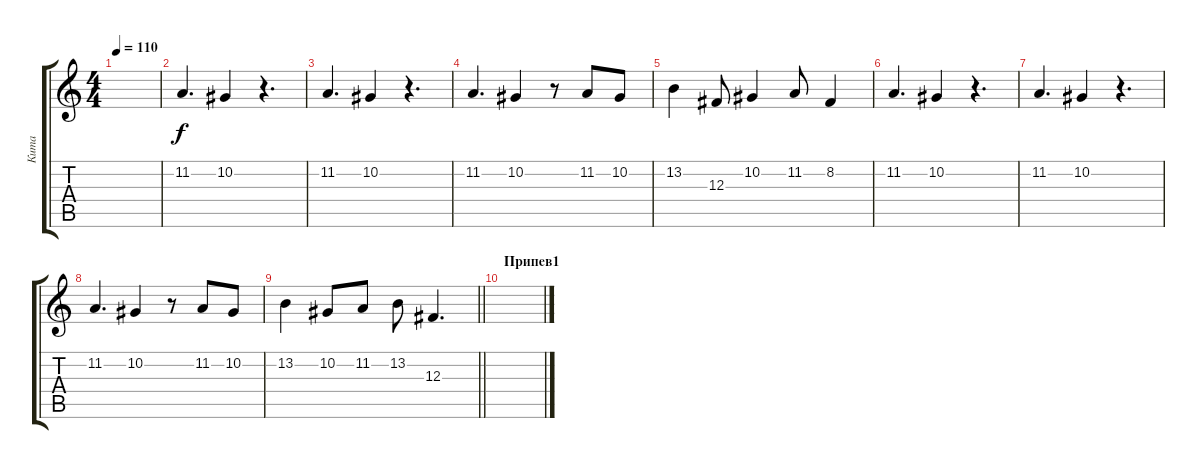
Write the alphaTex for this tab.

\track ("Кита " "Кита ") {instrument electricpiano1}
\staff {score tabs}
\tuning (Eb4 Bb3 Gb3 Db3 Ab2 Eb2) {hide}
\ts (4 4)
\tempo 110
\clef g2
\ks c
|
11.2.4{d} 10.2.4 r.4{d} |
11.2.4{d} 10.2.4 r.4{d} |
11.2.4{d} 10.2.4 r.8 11.2.8 10.2.8 |
13.2.4 12.3.8 10.2.4 11.2.8 8.2.4 |
11.2.4{d} 10.2.4 r.4{d} |
11.2.4{d} 10.2.4 r.4{d} |
11.2.4{d} 10.2.4 r.8 11.2.8 10.2.8 |
\barLineRight lightlight
13.2.4 10.2.8 11.2.8 13.2.8 12.3.4{d} |
\section ("" "Припев1")
